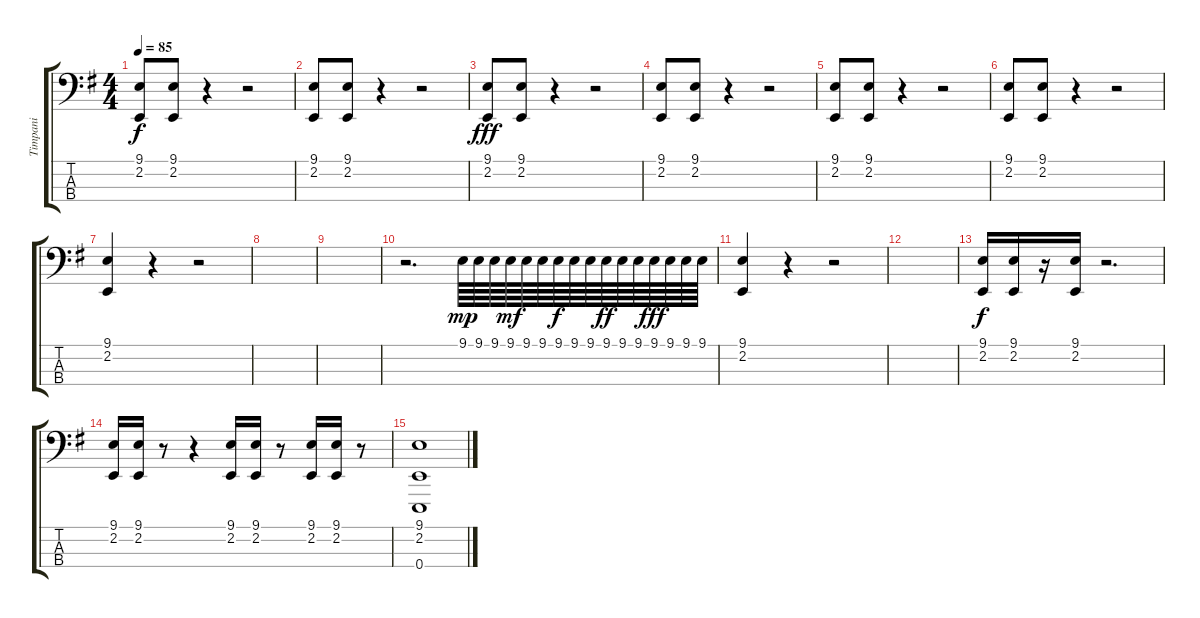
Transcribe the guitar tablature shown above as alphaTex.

\track ("Timpani" "Timpani") {instrument timpani}
\staff {score tabs}
\tuning (G2 D2 A1 E1) {hide}
\ts (4 4)
\tempo 85
\clef f4
\ks g
(9.1 2.2).8{dy f} (9.1 2.2).8 r.4 r.2 |
(9.1 2.2).8 (9.1 2.2).8 r.4 r.2 |
(9.1 2.2).8{dy fff} (9.1 2.2).8 r.4 r.2 |
(9.1 2.2).8 (9.1 2.2).8 r.4 r.2 |
(9.1 2.2).8 (9.1 2.2).8 r.4 r.2 |
(9.1 2.2).8 (9.1 2.2).8 r.4 r.2 |
(9.1 2.2).4 r.4 r.2 |
|
|
r.2{d} 9.1.64{dy mp} 9.1.64 9.1.64 9.1.64{dy mf} 9.1.64 9.1.64 9.1.64{dy f} 9.1.64 9.1.64 9.1.64{dy ff} 9.1.64 9.1.64 9.1.64{dy fff} 9.1.64 9.1.64 9.1.64 |
(9.1 2.2).4 r.4 r.2 |
|
(9.1 2.2).16{dy f} (9.1 2.2).16 r.16 (9.1 2.2).16 r.2{d} |
(9.1 2.2).16 (9.1 2.2).16 r.8 r.4 (9.1 2.2).16 (9.1 2.2).16 r.8 (9.1 2.2).16 (9.1 2.2).16 r.8 |
(9.1 2.2 0.4).1
